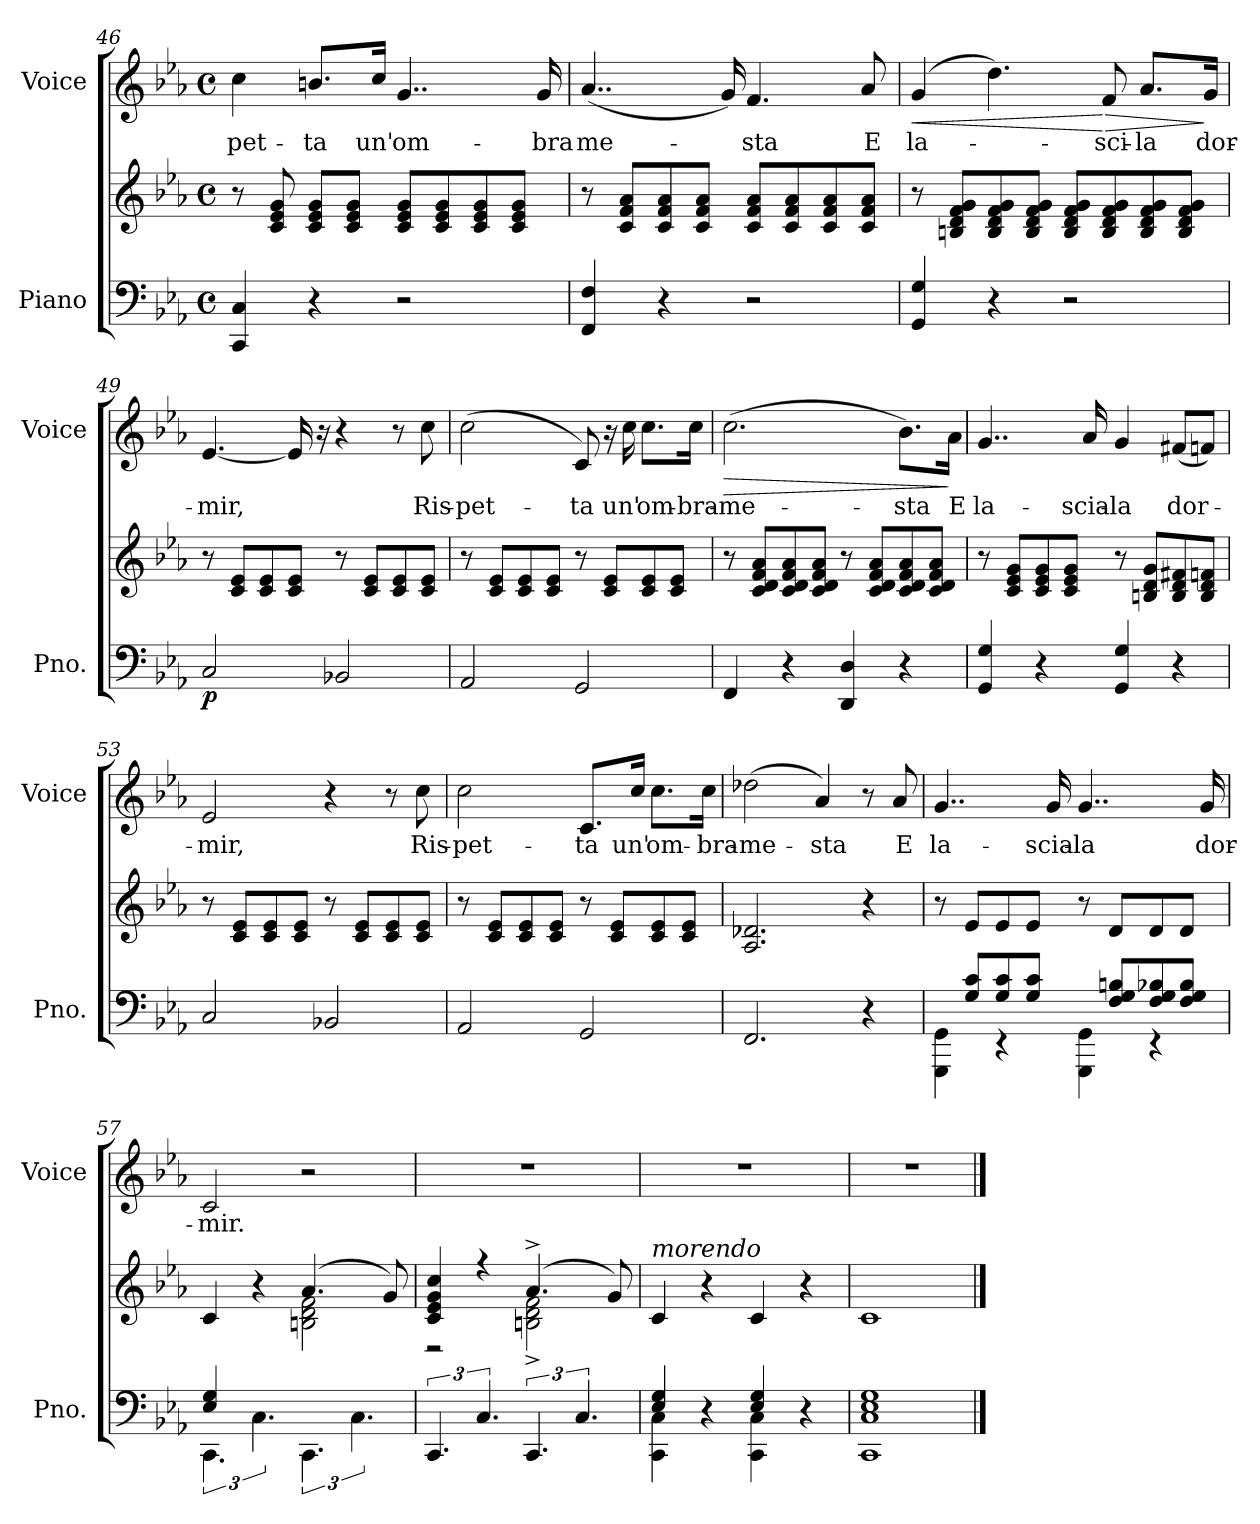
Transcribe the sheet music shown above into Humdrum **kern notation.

**kern	**kern	**dynam	**kern	**text	**dynam
*part2	*part2	*part2	*part1	*part1	*part1
*staff3	*staff2	*staff2/3	*staff1	*staff1	*staff1
*I"Piano	*	*	*I"Voice	*	*
*I'Pno.	*	*	*I'Voice	*	*
*clefF4	*clefG2	*	*clefG2	*	*
*k[b-e-a-]	*k[b-e-a-]	*	*k[b-e-a-]	*	*
*E-:	*E-:	*	*E-:	*	*
*M4/4	*M4/4	*	*M4/4	*	*
*met(c)	*met(c)	*	*met(c)	*	*
=46	=46	=46	=46	=46	=46
!	!	!	!	!LO:LY:b	!
4CC/ 4C/	8r	.	4cc\	-pet-	.
.	8c/ 8e-/ 8g/	.	.	.	.
!	!	!	!	!LO:LY:b	!
4r	8c/ 8e-/ 8g/L	.	8.bn/L	-ta	.
.	8c/ 8e-/ 8g/J	.	.	.	.
!	!	!	!	!LO:LY:b	!
.	.	.	16cc/Jk	un'	.
!	!	!	!	!LO:LY:b	!
2r	8c/ 8e-/ 8g/L	.	4..g/	om-	.
.	8c/ 8e-/ 8g/	.	.	.	.
.	8c/ 8e-/ 8g/	.	.	.	.
.	8c/ 8e-/ 8g/J	.	.	.	.
!	!	!	!	!LO:LY:b	!
.	.	.	16g/	-bra	.
!!LO:LB:g=z
=47	=47	=47	=47	=47	=47
!	!	!	!	!LO:LY:b	!
4FF/ 4F/	8r	.	(<4..a-/	me-	.
.	8c/ 8f/ 8a-/L	.	.	.	.
4r	8c/ 8f/ 8a-/	.	.	.	.
.	8c/ 8f/ 8a-/J	.	.	.	.
.	.	.	16g/)	.	.
!	!	!	!	!LO:LY:b	!
2r	8c/ 8f/ 8a-/L	.	4.f/	-sta	.
.	8c/ 8f/ 8a-/	.	.	.	.
.	8c/ 8f/ 8a-/	.	.	.	.
!	!	!	!	!LO:LY:b	!
.	8c/ 8f/ 8a-/J	.	8a-/	E	.
=48	=48	=48	=48	=48	=48
!	!	!	!	!LO:LY:b	!LO:HP:b
4GG/ 4G/	8r	.	(>4g/	la-	<
.	8Bn/ 8d/ 8f/ 8g/L	.	.	.	.
4r	8B/ 8d/ 8f/ 8g/	.	4.dd\)	.	.
.	8B/ 8d/ 8f/ 8g/J	.	.	.	.
2r	8B/ 8d/ 8f/ 8g/L	.	.	.	.
!	!	!	!	!LO:LY:b	!LO:HP:n=1:b
.	8B/ 8d/ 8f/ 8g/	.	8f/	-sci-	[ >
!	!	!	!	!LO:LY:b	!
.	8B/ 8d/ 8f/ 8g/	.	8.a-/L	-la	.
.	8B/ 8d/ 8f/ 8g/J	.	.	.	.
!	!	!	!	!LO:LY:b	!
.	.	.	16g/Jk	dor-	]
=49	=49	=49	=49	=49	=49
!	!	!LO:DY:b=2	!	!LO:LY:b	!
2C/	8r	p	[4.e-/	-mir,	.
.	8c/ 8e-/L	.	.	.	.
.	8c/ 8e-/	.	.	.	.
.	8c/ 8e-/J	.	16e-/]	.	.
.	.	.	16r	.	.
2BB-X/	8r	.	4r	.	.
.	8c/ 8e-/L	.	.	.	.
.	8c/ 8e-/	.	8r	.	.
!	!	!	!	!LO:LY:b	!
.	8c/ 8e-/J	.	8cc\	Ris-	.
!!LO:LB:g=z
=50	=50	=50	=50	=50	=50
!	!	!	!	!LO:LY:b	!
2AA-/	8r	.	(>2cc\	-pet-	.
.	8c/ 8e-/L	.	.	.	.
.	8c/ 8e-/	.	.	.	.
.	8c/ 8e-/J	.	.	.	.
!	!	!	!	!LO:LY:b	!
2GG/	8r	.	8c/)	-ta	.
.	8c/ 8e-/L	.	16r	.	.
!	!	!	!	!LO:LY:b	!
.	.	.	16cc\	un'	.
!	!	!	!	!LO:LY:b	!
.	8c/ 8e-/	.	8.cc\L	om-	.
.	8c/ 8e-/J	.	.	.	.
!	!	!	!	!LO:LY:b	!
.	.	.	16cc\Jk	-bra-	.
!!LO:LB:g=z
=51	=51	=51	=51	=51	=51
!	!	!	!	!LO:LY:b	!LO:HP:b
4FF/	8r	.	(>2.cc\	-me-	>
.	8c/ 8d/ 8f/ 8a-/L	.	.	.	.
4r	8c/ 8d/ 8f/ 8a-/	.	.	.	.
.	8c/ 8d/ 8f/ 8a-/J	.	.	.	.
4DD/ 4D/	8r	.	.	.	.
.	8c/ 8d/ 8f/ 8a-/L	.	.	.	.
!	!	!	!	!LO:LY:b	!
4r	8c/ 8d/ 8f/ 8a-/	.	8.b-\L)	-sta	.
.	8c/ 8d/ 8f/ 8a-/J	.	.	.	.
!	!	!	!	!LO:LY:b	!
.	.	.	16a-\Jk	E	]
=52	=52	=52	=52	=52	=52
!	!	!	!	!LO:LY:b	!
4GG/ 4G/	8r	.	4..g/	la-	.
.	8c/ 8e-/ 8g/L	.	.	.	.
4r	8c/ 8e-/ 8g/	.	.	.	.
.	8c/ 8e-/ 8g/J	.	.	.	.
!	!	!	!	!LO:LY:b	!
.	.	.	16a-/	-scia-	.
!	!	!	!	!LO:LY:b	!
4GG/ 4G/	8r	.	4g/	-la	.
.	8Bn/ 8d/ 8g/L	.	.	.	.
!	!	!	!	!LO:LY:b	!
4r	8B/ 8d/ 8f#X/	.	(<8f#X/L	dor-	.
.	8B/ 8d/ 8fn/J	.	8fn/J)	.	.
=53	=53	=53	=53	=53	=53
!	!	!	!	!LO:LY:b	!
2C/	8r	.	2e-/	-mir,	.
.	8c/ 8e-/L	.	.	.	.
.	8c/ 8e-/	.	.	.	.
.	8c/ 8e-/J	.	.	.	.
2BB-X/	8r	.	4r	.	.
.	8c/ 8e-/L	.	.	.	.
.	8c/ 8e-/	.	8r	.	.
!	!	!	!	!LO:LY:b	!
.	8c/ 8e-/J	.	8cc\	Ris-	.
=54	=54	=54	=54	=54	=54
!	!	!	!	!LO:LY:b	!
2AA-/	8r	.	2cc\	-pet-	.
.	8c/ 8e-/L	.	.	.	.
.	8c/ 8e-/	.	.	.	.
.	8c/ 8e-/J	.	.	.	.
!	!	!	!	!LO:LY:b	!
2GG/	8r	.	8.c/L	-ta	.
.	8c/ 8e-/L	.	.	.	.
!	!	!	!	!LO:LY:b	!
.	.	.	16cc/Jk	un'	.
!	!	!	!	!LO:LY:b	!
.	8c/ 8e-/	.	8.cc\L	om-	.
.	8c/ 8e-/J	.	.	.	.
!	!	!	!	!LO:LY:b	!
.	.	.	16cc\Jk	-bra-	.
!!LO:PB:g=z
=55	=55	=55	=55	=55	=55
!	!	!	!	!LO:LY:b	!
2.FF/	2.A-/ 2.d-X/	.	(>2dd-X\	-me-	.
!	!	!	!	!LO:LY:b	!
.	.	.	4a-/)	-sta	.
4r	4r	.	8r	.	.
!	!	!	!	!LO:LY:b	!
.	.	.	8a-/	E	.
=56	=56	=56	=56	=56	=56
*^	*^	*	*	*	*
!	!	!	!	!	!	!LO:LY:b	!
8ryy	4GGG\ 4GG\	8r	8ryy	.	4..g/	la-	.
8G/ 8c/L	.	8e-/L	4.ryy	.	.	.	.
8G/ 8c/	4r	8e-/	.	.	.	.	.
8G/ 8c/J	.	8e-/J	.	.	.	.	.
!	!	!	!	!	!	!LO:LY:b	!
.	.	.	.	.	16g/	-scia-	.
!	!	!	!	!	!	!LO:LY:b	!
8ryy	4GGG\ 4GG\	8r	8ryy	.	4..g/	-la	.
8F/ 8G/ 8Bn/L	.	8d/L	4.ryy	.	.	.	.
8F/ 8G/ 8B-X/	4r	8d/	.	.	.	.	.
8F/ 8G/ 8B-/J	.	8d/J	.	.	.	.	.
!	!	!	!	!	!	!LO:LY:b	!
.	.	.	.	.	16g/	dor-	.
=57	=57	=57	=57	=57	=57	=57	=57
!	!	!	!	!	!	!LO:LY:b	!
4E-/ 4G/	6.CC\	4c/	4ryy	.	2c/	-mir.	.
2.ryy	6.C\	4r	4ryy	.	.	.	.
.	6.CC\	(>4.a-/	2Bn\ 2d\ 2f\	.	2r	.	.
.	6.C\	.	.	.	.	.	.
.	.	8g/)	.	.	.	.	.
*v	*v	*	*	*	*	*	*
=58	=58	=58	=58	=58	=58	=58
6.CC/	4c/ 4e-/ 4g/ 4cc/	2r	.	1r	.	.
6.C/	4r	.	.	.	.	.
6.CC/	(>4.a-^/	2Bn\^ 2d\^ 2f\^	.	.	.	.
6.C/	.	.	.	.	.	.
.	8g/)	.	.	.	.	.
*	*v	*v	*	*	*	*
=59	=59	=59	=59	=59	=59
*^	*	*	*	*	*
!	!	!LO:TX:a:i:t=morendo	!	!	!	!
4E-/ 4G/	4CC\ 4C\	4c/	.	1r	.	.
4r	4ryy	4r	.	.	.	.
4E-/ 4G/	4CC\ 4C\	4c/	.	.	.	.
4r	4ryy	4r	.	.	.	.
=60	=60	=60	=60	=60	=60	=60
1C 1E- 1G	1CC	1c	.	1r	.	.
*v	*v	*	*	*	*	*
==	==	==	==	==	==
*-	*-	*-	*-	*-	*-
